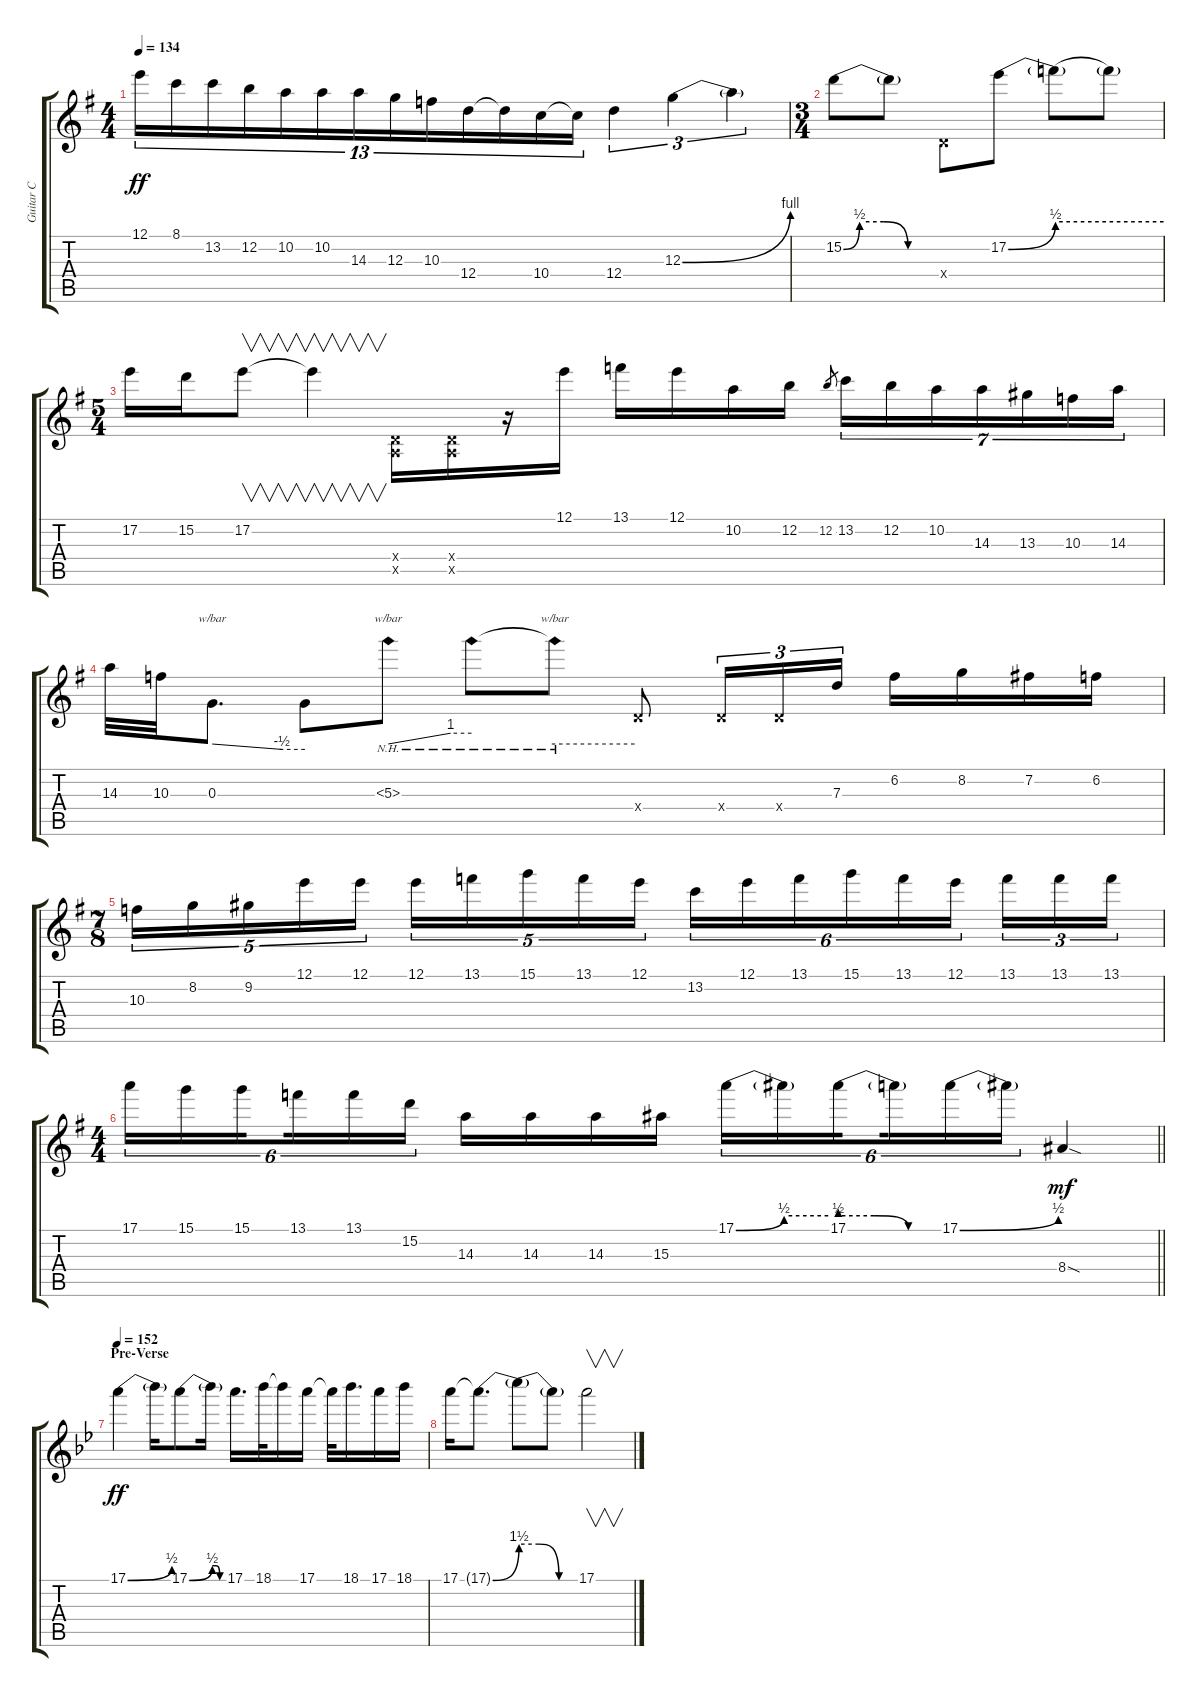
\track ("Guitar C" "Guitar C") {instrument overdrivenguitar}
\staff {score tabs}
\tuning (E4 B3 G3 D3 A2 E2) {hide}
\ts (4 4)
\tempo 134
\clef g2
\ks g
12.1.16{tu (13 8) dy ff} 8.1.16{tu (13 8)} 13.2.16{tu (13 8)} 12.2.16{tu (13 8)} 10.2.16{tu (13 8)} 10.2.16{tu (13 8)} 14.3.16{tu (13 8)} 12.3.16{tu (13 8)} 10.3.16{tu (13 8)} 12.4.16{tu (13 8)} 12.4{t}.16{tu (13 8)} 10.4.16{tu (13 8)} 10.4{t}.16{tu (13 8)} 12.4.4{tu (3 2)} 12.3{be (bend 0 0 60 4)}.4{tu (3 2)} 12.3{t}.4{tu (3 2)} |
\ts (3 4)
15.2{be (custom 0 0 10 2 25 2 40 0 60 0)}.8 15.2{t}.8 0.4{x}.8 17.2{be (bend 0 0 60 2)}.8 17.2{be (hold 0 2 60 2) t}.8 17.2{t}.8 |
\ts (5 4)
17.2.16 15.2.16 17.2.8{v} 17.2{t}.4{v} (0.4{x} 0.5{x}).16 (0.4{x} 0.5{x}).16 r.16 12.1.16 13.1.16 12.1.16 10.2.16 12.2.16 12.2.8{gr} 13.2.16{tu (7 4)} 12.2.16{tu (7 4)} 10.2.16{tu (7 4)} 14.3.16{tu (7 4)} 13.3.16{tu (7 4)} 10.3.16{tu (7 4)} 14.3.16{tu (7 4)} |
14.3.32 10.3.32 0.3.8{d tbe (custom default 0 0 45 -2 60 -2)} 0.3{t}.8 5.3{nh}.8{tbe (custom default 0 0 45 4 60 4)} 5.3{nh t}.8 5.3{nh t}.8{tbe (hold default 0 0 60 0)} 0.4{x}.8 0.4{x}.16{tu (3 2)} 0.4{x}.16{tu (3 2)} 7.3.16{tu (3 2)} 6.2.16 8.2.16 7.2.16 6.2.16 |
\ts (7 8)
10.3.16{tu (5 4)} 8.2.16{tu (5 4)} 9.2.16{tu (5 4)} 12.1.16{tu (5 4)} 12.1.16{tu (5 4)} 12.1.16{tu (5 4)} 13.1.16{tu (5 4)} 15.1.16{tu (5 4)} 13.1.16{tu (5 4)} 12.1.16{tu (5 4)} 13.2.16{tu (6 4)} 12.1.16{tu (6 4)} 13.1.16{tu (6 4)} 15.1.16{tu (6 4)} 13.1.16{tu (6 4)} 12.1.16{tu (6 4)} 13.1.16{tu (3 2)} 13.1.16{tu (3 2)} 13.1.16{tu (3 2)} |
\ts (4 4)
\barLineRight lightlight
17.1.16{tu (6 4)} 15.1.16{tu (6 4)} 15.1.16{tu (6 4) beam splitsecondary} 13.1.16{tu (6 4)} 13.1.16{tu (6 4)} 15.2.16{tu (6 4)} 14.3.16 14.3.16 14.3.16 15.3.16 17.1{be (bend 0 0 60 2)}.16{tu (6 4)} 17.1{be (hold 0 2 60 2) t}.16{tu (6 4)} 17.1{be (custom 0 2 20 2 40 0 60 0)}.16{tu (6 4) beam splitsecondary} 17.1{t}.16{tu (6 4)} 17.1{be (bend 0 0 60 2)}.16{tu (6 4)} 17.1{t}.16{tu (6 4)} 8.4{sod}.4{dy mf} |
\section ("" "Pre-Verse")
\tempo 152
\ks bb
17.1{be (bend 0 0 60 2)}.4{dy ff} 17.1{t}.16 17.1{be (bend 0 0 60 2)}.8 17.1{be (custom 0 2 20 2 40 0 60 0) t}.16 17.1.16{d} 18.1.32 18.1{t}.16 17.1.16 17.1{t}.32 18.1.16{d} 17.1.16 18.1.16 |
17.1.16 17.1{be (bend 0 0 60 6) t}.8{d} 17.1{be (custom 0 6 20 6 40 0 60 0) t}.8 17.1{t}.8 17.1.2{v}
